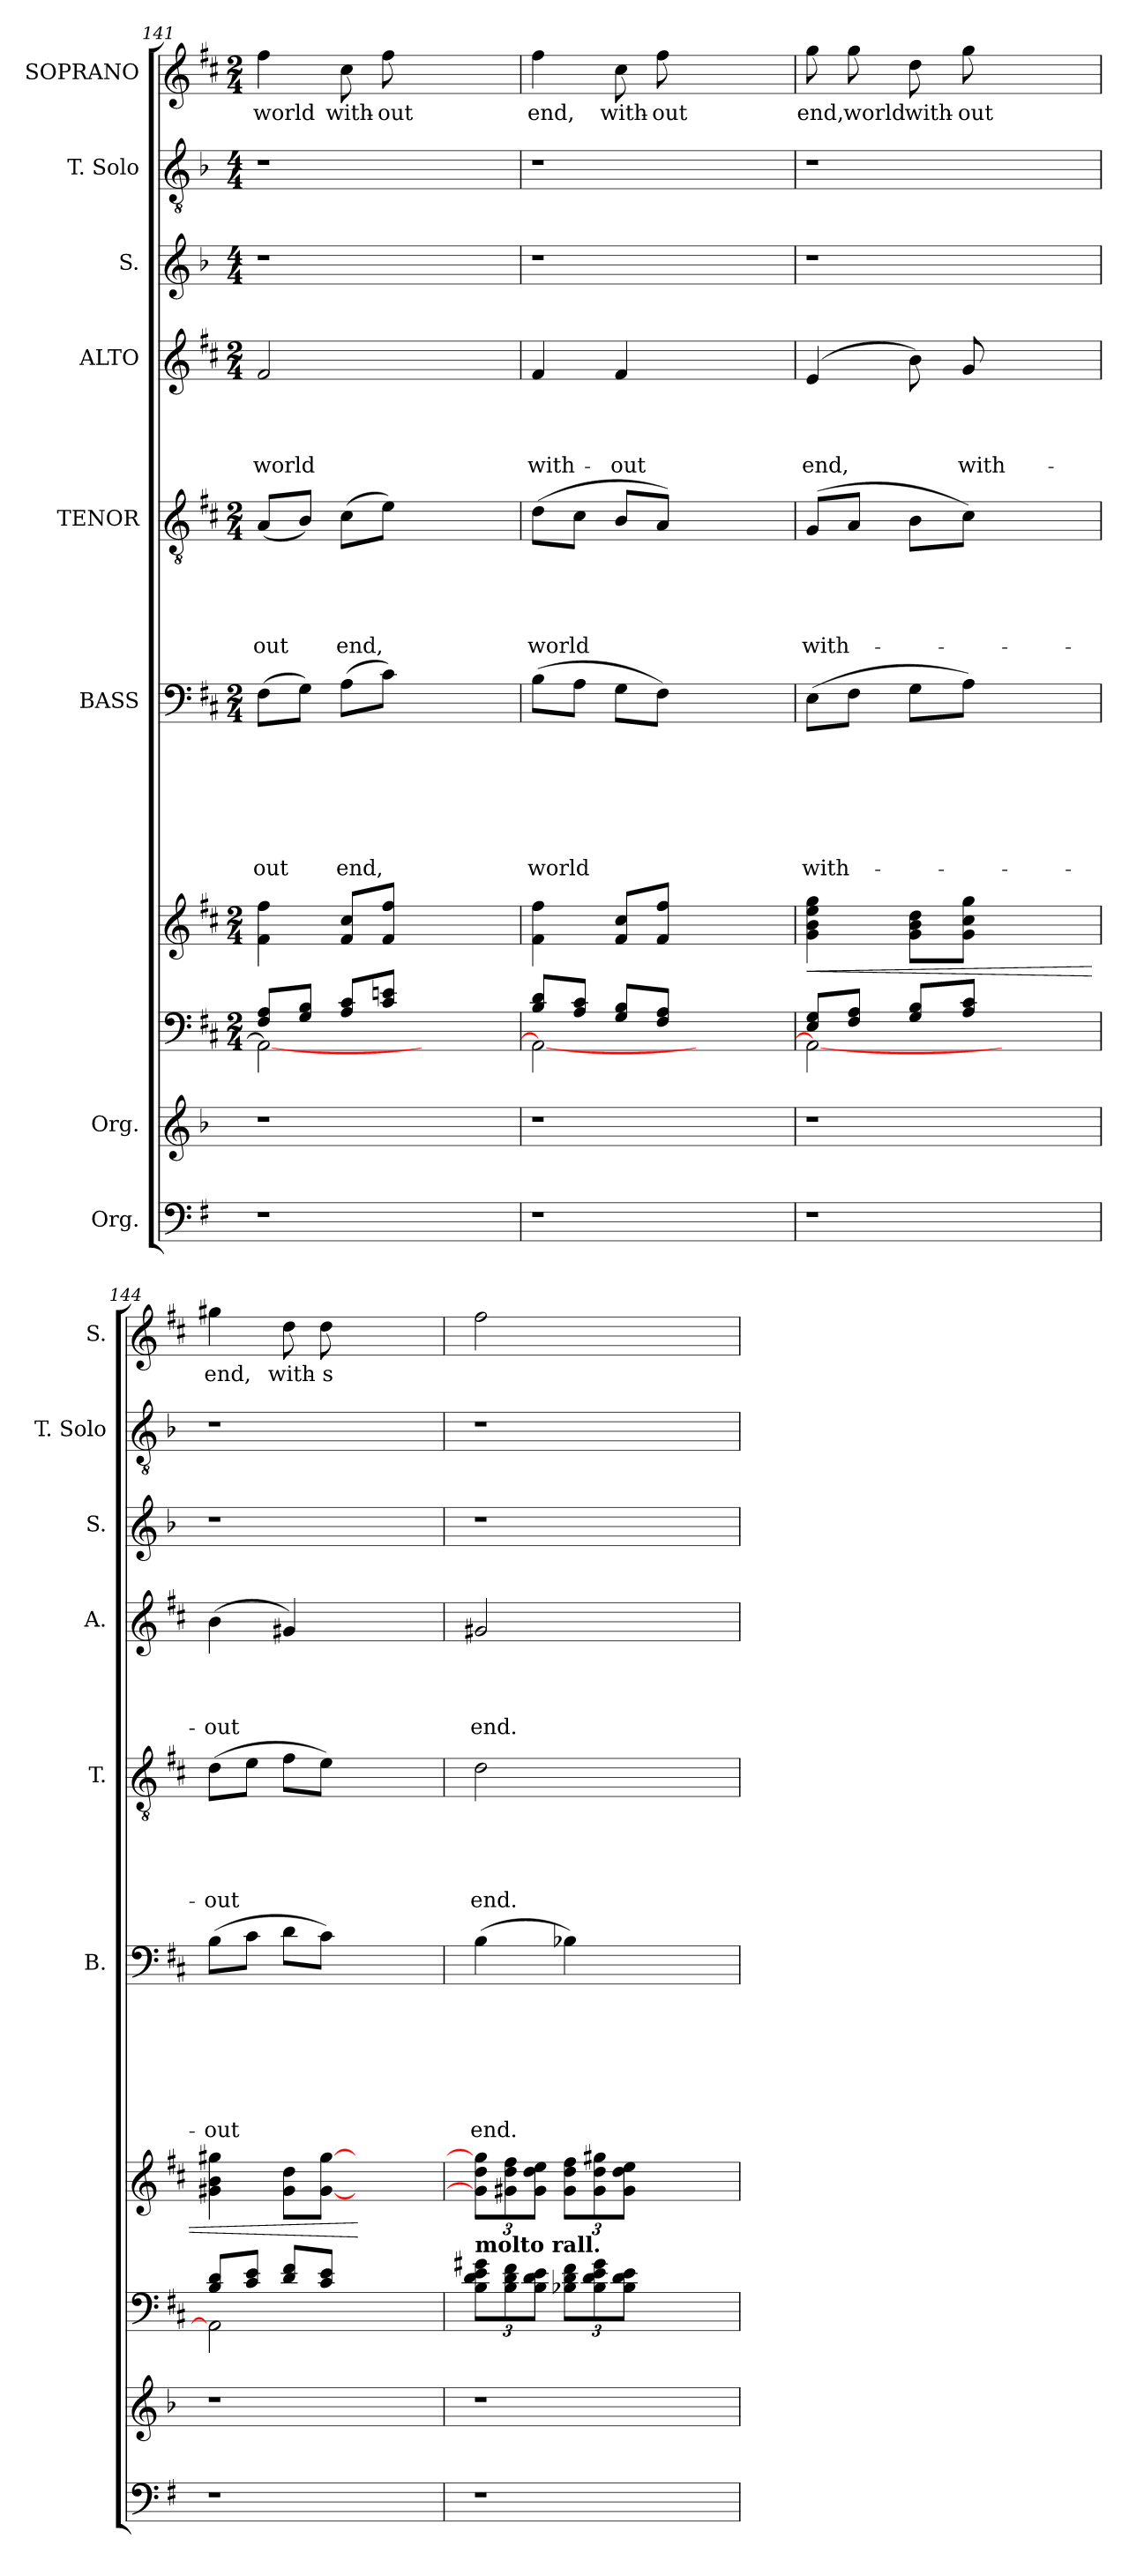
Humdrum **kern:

**kern	**kern	**kern	**kern	**dynam	**kern	**text	**text	**text	**text	**text	**text	**text	**kern	**text	**text	**text	**text	**text	**kern	**text	**text	**text	**text	**kern	**kern	**kern	**text
*part10	*part9	*part8	*part7	*part7	*part6	*part6	*part6	*part6	*part6	*part6	*part6	*part6	*part5	*part5	*part5	*part5	*part5	*part5	*part4	*part4	*part4	*part4	*part4	*part3	*part2	*part1	*part1
*staff10	*staff9	*staff8	*staff7	*staff7	*staff6	*staff6	*staff6	*staff6	*staff6	*staff6	*staff6	*staff6	*staff5	*staff5	*staff5	*staff5	*staff5	*staff5	*staff4	*staff4	*staff4	*staff4	*staff4	*staff3	*staff2	*staff1	*staff1
*I"Org.	*I"Org.	*	*	*	*I"BASS	*	*	*	*	*	*	*	*I"TENOR	*	*	*	*	*	*I"ALTO	*	*	*	*	*I"S.	*I"T. Solo	*I"SOPRANO	*
*	*	*	*	*	*I'B.	*	*	*	*	*	*	*	*I'T.	*	*	*	*	*	*I'A.	*	*	*	*	*I'S.	*I'T. Solo	*I'S.	*
*clefF4	*clefG2	*clefF4	*clefG2	*	*clefF4	*	*	*	*	*	*	*	*clefGv2	*	*	*	*	*	*clefG2	*	*	*	*	*clefG2	*clefGv2	*clefG2	*
*ITrd-3c-5	*	*	*	*	*	*	*	*	*	*	*	*	*	*	*	*	*	*	*	*	*	*	*	*	*	*	*
*k[]	*k[b-]	*k[f#c#]	*k[f#c#]	*	*k[f#c#]	*	*	*	*	*	*	*	*k[f#c#]	*	*	*	*	*	*k[f#c#]	*	*	*	*	*k[b-]	*k[b-]	*k[f#c#]	*
*C:	*F:	*D:	*D:	*	*D:	*	*	*	*	*	*	*	*D:	*	*	*	*	*	*D:	*	*	*	*	*F:	*F:	*D:	*
*	*	*M2/4	*M2/4	*	*M2/4	*	*	*	*	*	*	*	*M2/4	*	*	*	*	*	*M2/4	*	*	*	*	*M4/4	*M4/4	*M2/4	*
=141	=141	=141	=141	=141	=141	=141	=141	=141	=141	=141	=141	=141	=141	=141	=141	=141	=141	=141	=141	=141	=141	=141	=141	=141	=141	=141	=141
*	*	*^	*	*	*	*	*	*	*	*	*	*	*	*	*	*	*	*	*	*	*	*	*	*	*	*	*
!	!	!	!	!	!	!	!	!	!	!	!	!	!LO:LY:b	!	!	!	!	!	!LO:LY:b	!	!	!	!	!LO:LY:b	!	!	!	!LO:LY:b
1r	1r	8F#/ 8A/L	2AA\_	4f#\ 4ff#\	.	(>8F#\L	.	.	.	.	.	.	-out	(<8A/L	.	.	.	.	-out	2f#/	.	.	.	world	1r	1r	4ff#\	world
.	.	8G/ 8B/J	.	.	.	8G\J)	.	.	.	.	.	.	.	8B/J)	.	.	.	.	.	.	.	.	.	.	.	.	.	.
!	!	!	!	!	!	!	!	!	!	!	!	!	!LO:LY:b	!	!	!	!	!	!LO:LY:b	!	!	!	!	!	!	!	!	!LO:LY:b
.	.	8A/ 8c#/L	.	8f#/ 8cc#/L	.	(>8A\L	.	.	.	.	.	.	end,	(>8c#\L	.	.	.	.	end,	.	.	.	.	.	.	.	8cc#\	with-
!	!	!	!	!	!	!	!	!	!	!	!	!	!	!	!	!	!	!	!	!	!	!	!	!	!	!	!	!LO:LY:b
.	.	8c#/ 8en/J	.	8f#/ 8ff#/J	.	8c#\J)	.	.	.	.	.	.	.	8e\J)	.	.	.	.	.	.	.	.	.	.	.	.	8ff#\	-out
.	.	2ryy	2ryy	2ryy	.	2ryy	.	.	.	.	.	.	.	2ryy	.	.	.	.	.	2ryy	.	.	.	.	.	.	2ryy	.
=142	=142	=142	=142	=142	=142	=142	=142	=142	=142	=142	=142	=142	=142	=142	=142	=142	=142	=142	=142	=142	=142	=142	=142	=142	=142	=142	=142	=142
!	!	!	!	!	!	!	!	!	!	!	!	!	!LO:LY:b	!	!	!	!	!	!LO:LY:b	!	!	!	!	!LO:LY:b	!	!	!	!LO:LY:b
1r	1r	8B/ 8d/L	2AA\_	4f#\ 4ff#\	.	(>8B\L	.	.	.	.	.	.	world	(>8d\L	.	.	.	.	world	4f#/	.	.	.	with-	1r	1r	4ff#\	end,
.	.	8A/ 8c#/J	.	.	.	8A\J	.	.	.	.	.	.	.	8c#\J	.	.	.	.	.	.	.	.	.	.	.	.	.	.
!	!	!	!	!	!	!	!	!	!	!	!	!	!	!	!	!	!	!	!	!	!	!	!	!LO:LY:b	!	!	!	!LO:LY:b
.	.	8G/ 8B/L	.	8f#/ 8cc#/L	.	8G\L	.	.	.	.	.	.	.	8B/L	.	.	.	.	.	4f#/	.	.	.	-out	.	.	8cc#\	with-
!	!	!	!	!	!	!	!	!	!	!	!	!	!	!	!	!	!	!	!	!	!	!	!	!	!	!	!	!LO:LY:b
.	.	8F#/ 8A/J	.	8f#/ 8ff#/J	.	8F#\J)	.	.	.	.	.	.	.	8A/J)	.	.	.	.	.	.	.	.	.	.	.	.	8ff#\	-out
.	.	2ryy	2ryy	2ryy	.	2ryy	.	.	.	.	.	.	.	2ryy	.	.	.	.	.	2ryy	.	.	.	.	.	.	2ryy	.
!!LO:PB:g=z
=143	=143	=143	=143	=143	=143	=143	=143	=143	=143	=143	=143	=143	=143	=143	=143	=143	=143	=143	=143	=143	=143	=143	=143	=143	=143	=143	=143	=143
!	!	!	!	!	!LO:HP:b	!	!	!	!	!	!	!	!LO:LY:b	!	!	!	!	!	!LO:LY:b	!	!	!	!	!LO:LY:b	!	!	!	!LO:LY:b
1r	1r	8E/ 8G/L	2AA\_	4g\ 4b\ 4ee\ 4gg\	<	(>8E\L	.	.	.	.	.	.	with-	(>8G/L	.	.	.	.	with-	(4e/	.	.	.	end,	1r	1r	8gg\	end,
!	!	!	!	!	!	!	!	!	!	!	!	!	!	!	!	!	!	!	!	!	!	!	!	!	!	!	!	!LO:LY:b
.	.	8F#/ 8A/J	.	.	.	8F#\J	.	.	.	.	.	.	.	8A/J	.	.	.	.	.	.	.	.	.	.	.	.	8gg\	world
!	!	!	!	!	!	!	!	!	!	!	!	!	!	!	!	!	!	!	!	!	!	!	!	!	!	!	!	!LO:LY:b
.	.	8G/ 8B/L	.	8g\ 8b\ 8dd\L	.	8G\L	.	.	.	.	.	.	.	8B\L	.	.	.	.	.	8b\)	.	.	.	.	.	.	8dd\	with-
!	!	!	!	!	!	!	!	!	!	!	!	!	!	!	!	!	!	!	!	!	!	!	!	!LO:LY:b	!	!	!	!LO:LY:b
.	.	8A/ 8c#/J	.	8g\ 8cc#\ 8gg\J	.	8A\J)	.	.	.	.	.	.	.	8c#\J)	.	.	.	.	.	8g/	.	.	.	with-	.	.	8gg\	-out
.	.	2ryy	2ryy	2ryy	.	2ryy	.	.	.	.	.	.	.	2ryy	.	.	.	.	.	2ryy	.	.	.	.	.	.	2ryy	.
=144	=144	=144	=144	=144	=144	=144	=144	=144	=144	=144	=144	=144	=144	=144	=144	=144	=144	=144	=144	=144	=144	=144	=144	=144	=144	=144	=144	=144
!	!	!	!	!	!	!	!	!	!	!	!	!	!LO:LY:b	!	!	!	!	!	!LO:LY:b	!	!	!	!	!LO:LY:b	!	!	!	!LO:LY:b
1r	1r	8B/ 8d/L	2AA\]	4g#X\ 4b\ 4gg#X\	.	(>8B\L	.	.	.	.	.	.	-out	(>8d\L	.	.	.	.	-out	(>4b\	.	.	.	-out	1r	1r	4gg#X\	end,
.	.	8c#/ 8e/J	.	.	.	8c#\J	.	.	.	.	.	.	.	8e\J	.	.	.	.	.	.	.	.	.	.	.	.	.	.
!	!	!	!	!	!	!	!	!	!	!	!	!	!	!	!	!	!	!	!	!	!	!	!	!	!	!	!	!LO:LY:b
.	.	8d/ 8f#/L	.	8g#\ 8dd\L	.	8d\L	.	.	.	.	.	.	.	8f#\L	.	.	.	.	.	4g#X/)	.	.	.	.	.	.	8dd\	with-
!	!	!	!	!	!	!	!	!	!	!	!	!	!	!	!	!	!	!	!	!	!	!	!	!	!	!	!	!LO:LY:b
.	.	8c#/ 8e/J	.	[<8g#\ [>8gg#\J	.	8c#\J)	.	.	.	.	.	.	.	8e\J)	.	.	.	.	.	.	.	.	.	.	.	.	8dd\	-s
.	.	2ryy	2ryy	2ryy	[	2ryy	.	.	.	.	.	.	.	2ryy	.	.	.	.	.	2ryy	.	.	.	.	.	.	2ryy	.
*	*	*v	*v	*	*	*	*	*	*	*	*	*	*	*	*	*	*	*	*	*	*	*	*	*	*	*	*	*
=145	=145	=145	=145	=145	=145	=145	=145	=145	=145	=145	=145	=145	=145	=145	=145	=145	=145	=145	=145	=145	=145	=145	=145	=145	=145	=145	=145
*	*	*Xbrackettup	*Xbrackettup	*	*	*	*	*	*	*	*	*	*	*	*	*	*	*	*	*	*	*	*	*	*	*	*
*	*	*^	*	*	*	*	*	*	*	*	*	*	*	*	*	*	*	*	*	*	*	*	*	*	*	*	*
!	!	!	!	!LO:TX:b:B:t=molto rall.	!	!	!	!	!	!	!	!	!	!	!	!	!	!	!	!	!	!	!	!	!	!	!	!
!	!	!LO:TX:b:i:t=Man.	!	!	!	!	!	!	!	!	!	!	!	!	!	!	!	!	!	!	!	!	!	!	!	!	!	!
!	!	!	!	!	!	!	!	!	!	!	!	!	!LO:LY:b	!	!	!	!	!	!LO:LY:b	!	!	!	!	!LO:LY:b	!	!	!	!
*	*	*v	*v	*	*	*	*	*	*	*	*	*	*	*	*	*	*	*	*	*	*	*	*	*	*	*	*	*
1r	1r	12B\ 12d\ 12e\ 12g#X\L	12g#\] 12dd\ 12gg#\]L	.	(>4B\	.	.	.	.	.	.	end.	2d\	.	.	.	.	end.	2g#X/	.	.	.	end.	1r	1r	2ff#\	.
.	.	12B\ 12d\ 12f#\	12g#X\ 12dd\ 12ff#\	.	.	.	.	.	.	.	.	.	.	.	.	.	.	.	.	.	.	.	.	.	.	.	.
.	.	12B\ 12d\ 12e\J	12g#\ 12dd\ 12ee\J	.	.	.	.	.	.	.	.	.	.	.	.	.	.	.	.	.	.	.	.	.	.	.	.
.	.	12B-X\ 12d\ 12f#\L	12g#\ 12dd\ 12ff#\L	.	4B-X\)	.	.	.	.	.	.	.	.	.	.	.	.	.	.	.	.	.	.	.	.	.	.
.	.	12B-\ 12d\ 12e\ 12g#\	12g#\ 12dd\ 12gg#X\	.	.	.	.	.	.	.	.	.	.	.	.	.	.	.	.	.	.	.	.	.	.	.	.
.	.	12B-\ 12d\ 12e\J	12g#\ 12dd\ 12ee\J	.	.	.	.	.	.	.	.	.	.	.	.	.	.	.	.	.	.	.	.	.	.	.	.
.	.	2ryy	2ryy	.	2ryy	.	.	.	.	.	.	.	2ryy	.	.	.	.	.	2ryy	.	.	.	.	.	.	2ryy	.
=	=	=	=	=	=	=	=	=	=	=	=	=	=	=	=	=	=	=	=	=	=	=	=	=	=	=	=
*-	*-	*-	*-	*-	*-	*-	*-	*-	*-	*-	*-	*-	*-	*-	*-	*-	*-	*-	*-	*-	*-	*-	*-	*-	*-	*-	*-
